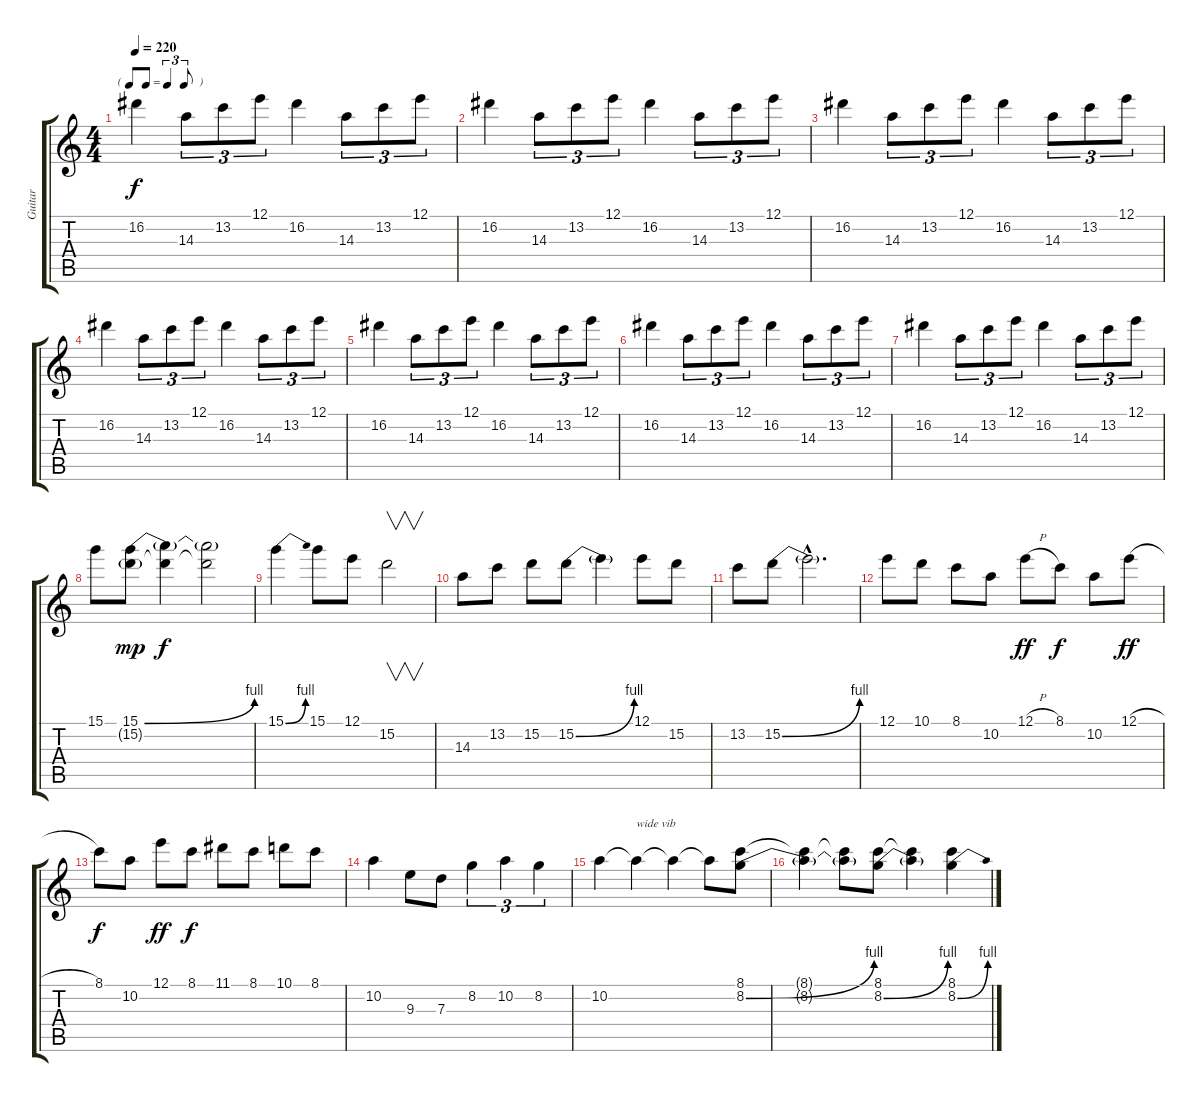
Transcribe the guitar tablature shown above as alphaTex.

\track ("Guitar" "Guitar") {instrument overdrivenguitar}
\staff {score tabs}
\tuning (E4 B3 G3 D3 A2 E2) {hide}
\ts (4 4)
\tf triplet8th
\tempo 220
\clef g2
\ks c
16.2.4{dy f} 14.3.8{tu (3 2)} 13.2.8{tu (3 2)} 12.1.8{tu (3 2)} 16.2.4 14.3.8{tu (3 2)} 13.2.8{tu (3 2)} 12.1.8{tu (3 2)} |
16.2.4 14.3.8{tu (3 2)} 13.2.8{tu (3 2)} 12.1.8{tu (3 2)} 16.2.4 14.3.8{tu (3 2)} 13.2.8{tu (3 2)} 12.1.8{tu (3 2)} |
16.2.4 14.3.8{tu (3 2)} 13.2.8{tu (3 2)} 12.1.8{tu (3 2)} 16.2.4 14.3.8{tu (3 2)} 13.2.8{tu (3 2)} 12.1.8{tu (3 2)} |
16.2.4 14.3.8{tu (3 2)} 13.2.8{tu (3 2)} 12.1.8{tu (3 2)} 16.2.4 14.3.8{tu (3 2)} 13.2.8{tu (3 2)} 12.1.8{tu (3 2)} |
16.2.4 14.3.8{tu (3 2)} 13.2.8{tu (3 2)} 12.1.8{tu (3 2)} 16.2.4 14.3.8{tu (3 2)} 13.2.8{tu (3 2)} 12.1.8{tu (3 2)} |
16.2.4 14.3.8{tu (3 2)} 13.2.8{tu (3 2)} 12.1.8{tu (3 2)} 16.2.4 14.3.8{tu (3 2)} 13.2.8{tu (3 2)} 12.1.8{tu (3 2)} |
16.2.4 14.3.8{tu (3 2)} 13.2.8{tu (3 2)} 12.1.8{tu (3 2)} 16.2.4 14.3.8{tu (3 2)} 13.2.8{tu (3 2)} 12.1.8{tu (3 2)} |
15.1.8 (15.1{be (bend 0 0 60 4)} 15.2{g}).8{dy mp} (15.1{t} 15.2{t}).4{dy f} (15.1{t} 15.2{t}).2 |
15.1{be (bend 0 0 60 4)}.4 15.1.8 12.1.8 15.2.2{v} |
14.3.8 13.2.8 15.2.8 15.2{be (bend 0 0 60 4)}.8 15.2{t}.4 12.1.8 15.2.8 |
13.2.8 15.2{be (bend 0 0 60 4)}.8 15.2{hac t}.2{d} |
12.1.8 10.1.8 8.1.8 10.2.8 12.1{h}.8{dy ff} 8.1.8{dy f} 10.2.8 12.1{h}.8{dy ff} |
8.1.8{dy f} 10.2.8 12.1.8{dy ff} 8.1.8{dy f} 11.1.8 8.1.8 10.1.8 8.1.8 |
10.2.4 9.3.8 7.3.8 8.2.4{tu (3 2)} 10.2.4{tu (3 2)} 8.2.4{tu (3 2)} |
10.2.4 10.2{t}.4{txt "wide vib"} 10.2{t}.4 10.2{t}.8 (8.1 8.2{be (bend 0 0 60 4)}).8 |
(8.1{t} 8.2{t}).4 (8.1{t} 8.2{t}).8 (8.1 8.2{be (bend 0 0 60 4)}).8 (8.1{t} 8.2{t}).4 (8.1 8.2{be (bend 0 0 60 4)}).4
